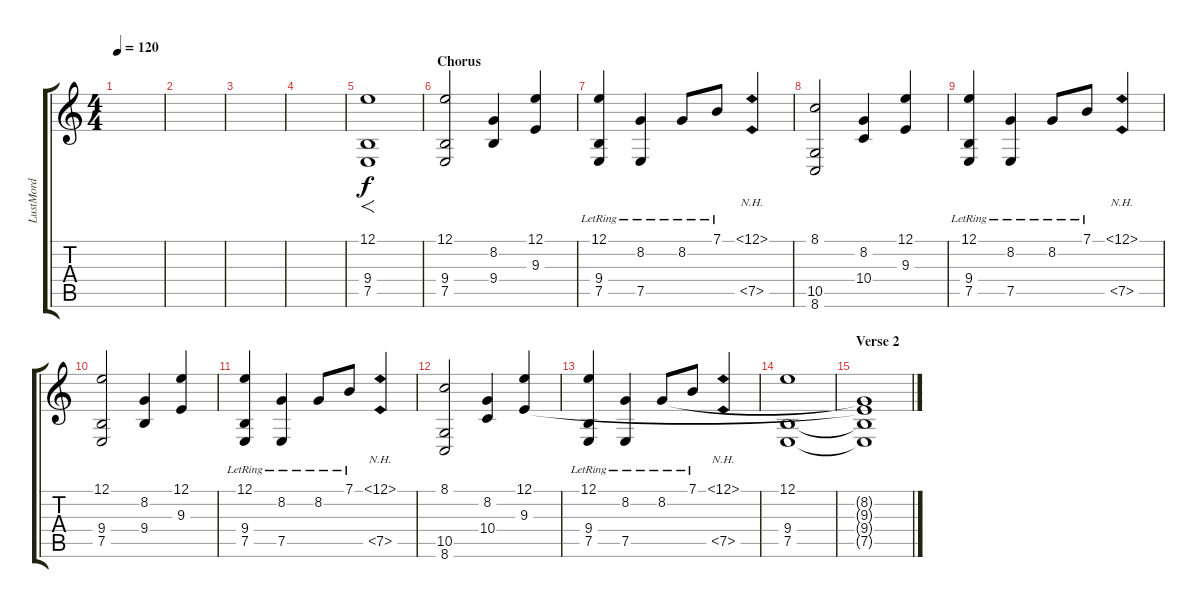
\track ("LustMord" "LustMord") {instrument stringensemble1}
\staff {score tabs}
\tuning (E4 B3 G3 D3 A2 E2) {hide}
\ts (4 4)
\tempo 120
\clef g2
\ks c
|
|
|
|
(12.1 9.4 7.5).1{f} |
\section ("" "Chorus")
(12.1 9.4 7.5).2 (8.2 9.4).4 (12.1 9.3).4 |
(12.1{lr} 9.4{lr} 7.5{lr}).4 (8.2{lr} 7.5{lr}).4 8.2{lr}.8 7.1{lr}.8 (12.1{nh} 7.5{nh}).4 |
(8.1 10.5 8.6).2 (8.2 10.4).4 (12.1 9.3).4 |
(12.1{lr} 9.4{lr} 7.5{lr}).4 (8.2{lr} 7.5{lr}).4 8.2{lr}.8 7.1{lr}.8 (12.1{nh} 7.5{nh}).4 |
(12.1 9.4 7.5).2 (8.2 9.4).4 (12.1 9.3).4 |
(12.1{lr} 9.4{lr} 7.5{lr}).4 (8.2{lr} 7.5{lr}).4 8.2{lr}.8 7.1{lr}.8 (12.1{nh} 7.5{nh}).4 |
(8.1 10.5 8.6).2 (8.2 10.4).4 (12.1 9.3).4 |
(12.1{lr} 9.4{lr} 7.5{lr}).4 (8.2{lr} 7.5{lr}).4 8.2{lr}.8 7.1{lr}.8 (12.1{nh} 7.5{nh}).4 |
(12.1 9.4 7.5).1{volume 0} |
\section ("" "Verse 2")
(8.2{t} 9.3{t} 9.4{t} 7.5{t}).1
